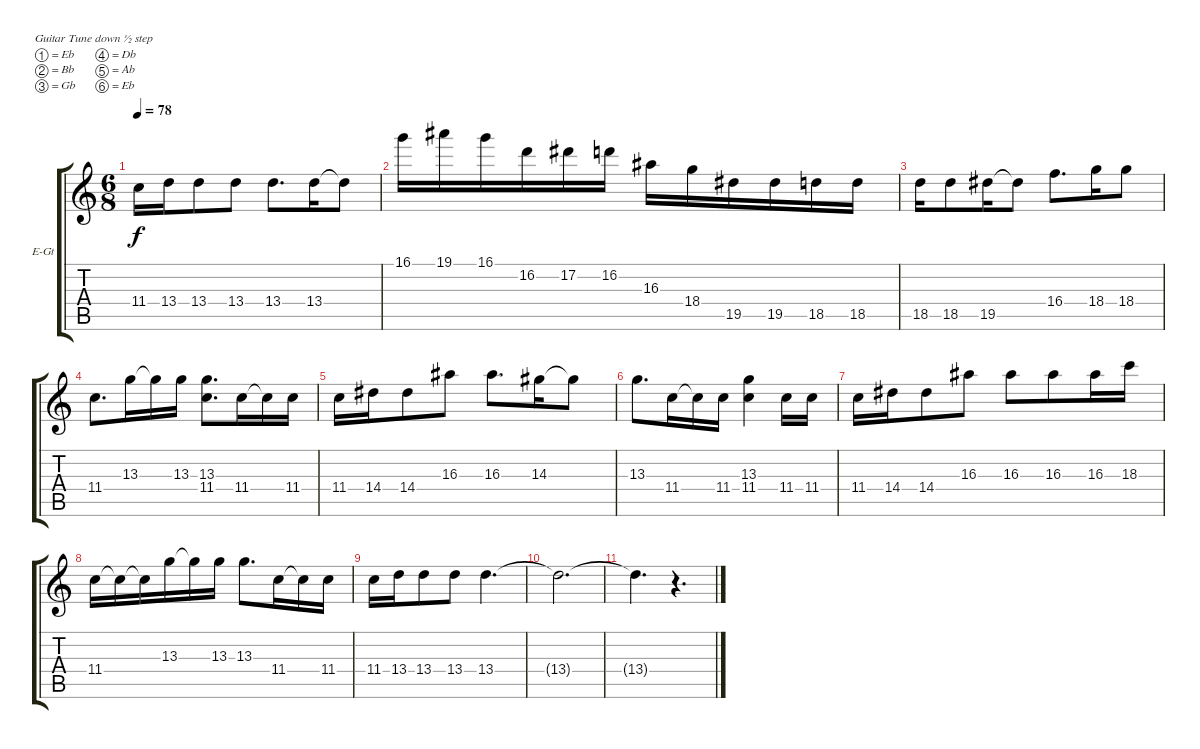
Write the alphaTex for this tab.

\defaultSystemsLayout 4
\bracketExtendMode groupsimilarinstruments
\firstSystemTrackNameOrientation horizontal
\otherSystemsTrackNameOrientation horizontal
\track ("Guitar Dist. Lead" "E-Gt") {instrument distortionguitar}
\staff {score tabs}
\tuning (Eb4 Bb3 Gb3 Db3 Ab2 Eb2)
\ts (6 8)
\tempo 78
\clef g2
\ks c
11.4.16{dy f} 13.4.16 13.4.8 13.4.8 13.4.8{d} 13.4.16 13.4{t}.8 |
16.1.16 19.1.16 16.1.16 16.2.16 17.2.16 16.2.16 16.3.16 18.4.16 19.5.16 19.5.16 18.5.16 18.5.16 |
18.5.16 18.5.8 19.5.16 19.5{t}.8 16.4.8{d} 18.4.16 18.4.8 |
11.4.8{d} 13.3.16 13.3{t}.16 13.3.16 (13.3 11.4).8{d} 11.4.16 11.4{t}.16 11.4.16 |
11.4.16 14.4.16 14.4.8 16.3.8 16.3.8{d} 14.3.16 14.3{t}.8 |
13.3.8{d} 11.4.16 11.4{t}.16 11.4.16 (13.3 11.4).4 11.4.16 11.4.16 |
11.4.16 14.4.16 14.4.8 16.3.8 16.3.8 16.3.8 16.3.16 18.3.16 |
11.4.16 11.4{t}.16 11.4{t}.16 13.3.16 13.3{t}.16 13.3.16 13.3.8{d} 11.4.16 11.4{t}.16 11.4.16 |
11.4.16 13.4.16 13.4.8 13.4.8 13.4.4{d} |
13.4{t}.2{d} |
13.4{t}.4{d} r.4{d}
